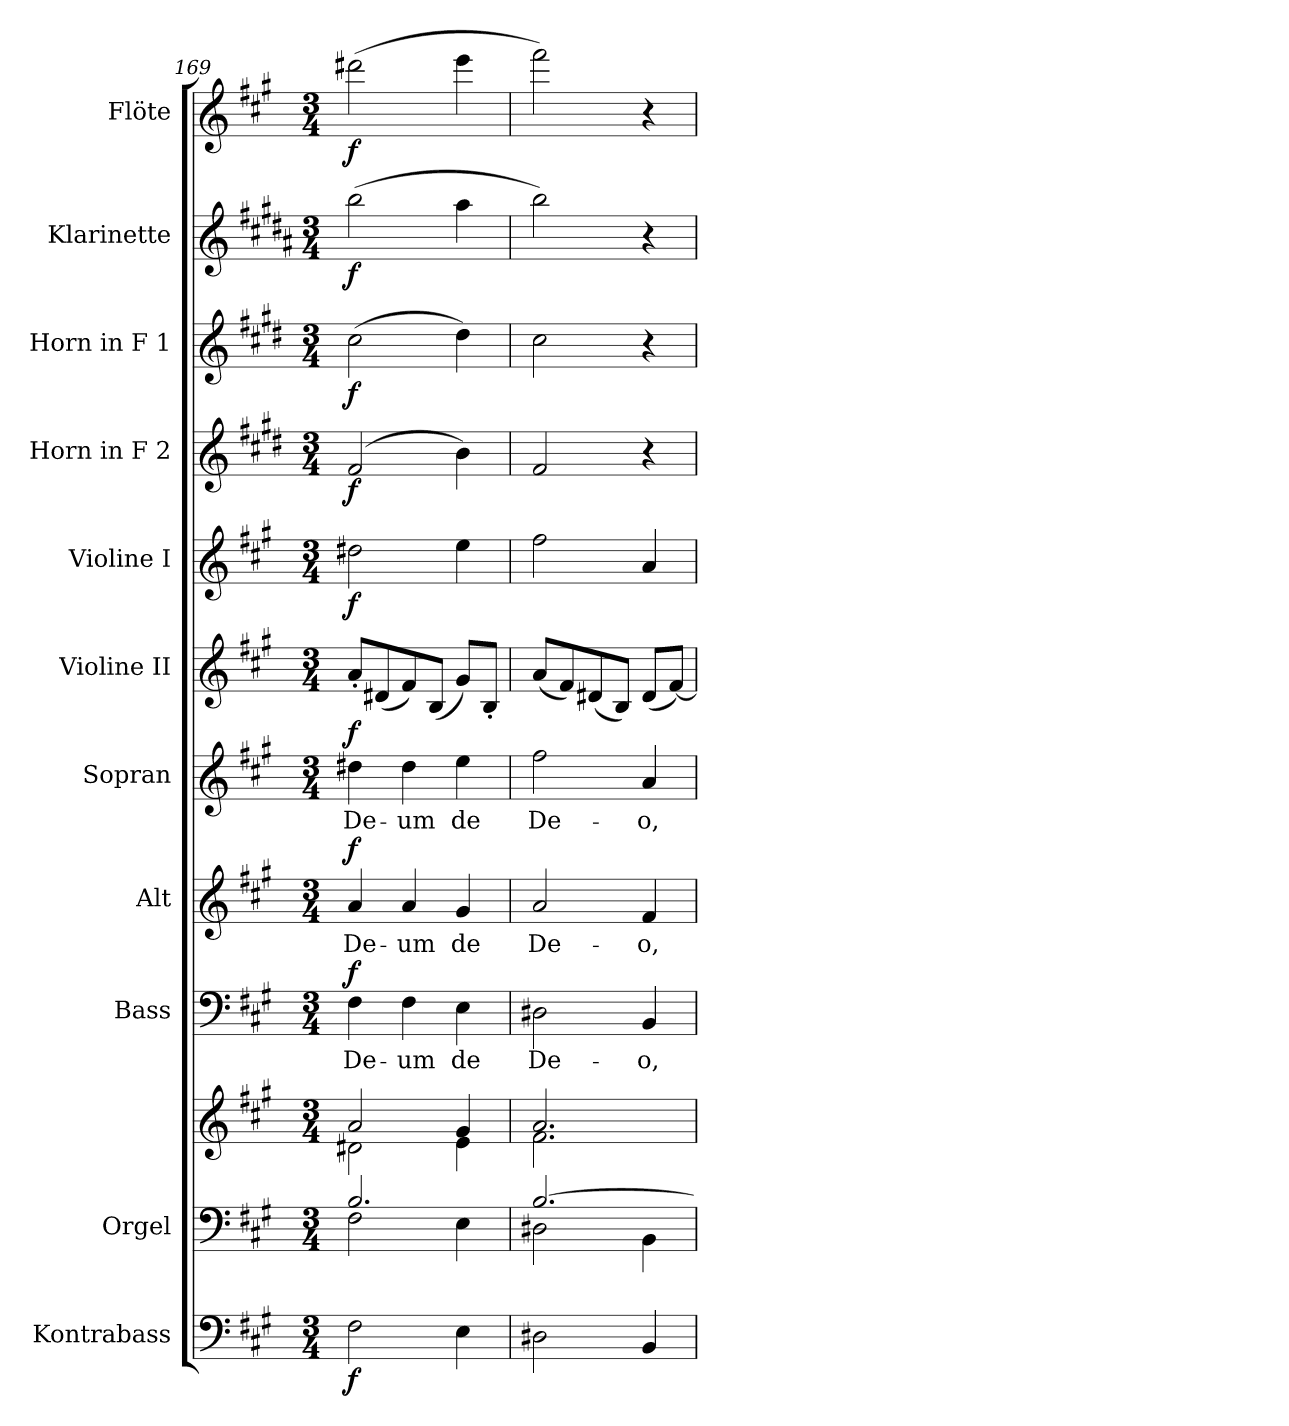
**kern	**dynam	**kern	**kern	**kern	**text	**dynam	**kern	**text	**dynam	**kern	**text	**dynam	**kern	**kern	**dynam	**kern	**dynam	**kern	**dynam	**kern	**dynam	**kern	**dynam
*part11	*part11	*part10	*part10	*part9	*part9	*part9	*part8	*part8	*part8	*part7	*part7	*part7	*part6	*part5	*part5	*part4	*part4	*part3	*part3	*part2	*part2	*part1	*part1
*staff12	*staff12	*staff11	*staff10	*staff9	*staff9	*staff9	*staff8	*staff8	*staff8	*staff7	*staff7	*staff7	*staff6	*staff5	*staff5	*staff4	*staff4	*staff3	*staff3	*staff2	*staff2	*staff1	*staff1
*I"Kontrabass	*	*I"Orgel	*	*I"Bass	*	*	*I"Alt	*	*	*I"Sopran	*	*	*I"Violine II	*I"Violine I	*	*I"Horn in F 2	*	*I"Horn in F 1	*	*I"Klarinette	*	*I"Flöte	*
*I'Kb.	*	*I'Org.	*	*I'B.	*	*	*I'A.	*	*	*I'S.	*	*	*I'Vl. II	*I'Vl. I	*	*	*	*	*	*I'Kl.	*	*I'Fl.	*
!!LO:PB:g=z
*clefF4	*	*clefF4	*clefG2	*clefF4	*	*	*clefG2	*	*	*clefG2	*	*	*clefG2	*clefG2	*	*clefG2	*	*clefG2	*	*clefG2	*	*clefG2	*
*ITrd7c12	*	*	*	*	*	*	*	*	*	*	*	*	*	*	*	*ITrd4c7	*	*ITrd4c7	*	*ITrd1c2	*	*	*
*k[f#c#g#]	*	*k[f#c#g#]	*k[f#c#g#]	*k[f#c#g#]	*	*	*k[f#c#g#]	*	*	*k[f#c#g#]	*	*	*k[f#c#g#]	*k[f#c#g#]	*	*k[f#c#g#]	*	*k[f#c#g#]	*	*k[f#c#g#]	*	*k[f#c#g#]	*
*A:	*	*A:	*A:	*A:	*	*	*A:	*	*	*A:	*	*	*A:	*A:	*	*A:	*	*A:	*	*A:	*	*A:	*
*M3/4	*	*M3/4	*M3/4	*M3/4	*	*	*M3/4	*	*	*M3/4	*	*	*M3/4	*M3/4	*	*M3/4	*	*M3/4	*	*M3/4	*	*M3/4	*
=169	=169	=169	=169	=169	=169	=169	=169	=169	=169	=169	=169	=169	=169	=169	=169	=169	=169	=169	=169	=169	=169	=169	=169
*	*	*^	*^	*	*	*	*	*	*	*	*	*	*	*	*	*	*	*	*	*	*	*	*
!	!LO:DY:b	!	!	!	!	!	!LO:LY:b	!LO:DY:a	!	!LO:LY:b	!LO:DY:a	!	!LO:LY:b	!LO:DY:a	!	!	!LO:DY:b	!	!LO:DY:b	!	!LO:DY:b	!	!LO:DY:b	!	!LO:DY:b
2FF#\	f	2.B/	2F#\	2a/	2d#X\	4F#\	De-	f	4a/	De-	f	4dd#X\	De-	f	8a'</L	2dd#X\	f	(2B/	f	(>2f#\	f	(>2aa\	f	(>2ddd#X\	f
.	.	.	.	.	.	.	.	.	.	.	.	.	.	.	(<8d#X/	.	.	.	.	.	.	.	.	.	.
!	!	!	!	!	!	!	!LO:LY:b	!	!	!LO:LY:b	!	!	!LO:LY:b	!	!	!	!	!	!	!	!	!	!	!	!
.	.	.	.	.	.	4F#\	-um	.	4a/	-um	.	4dd#\	-um	.	8f#/)	.	.	.	.	.	.	.	.	.	.
.	.	.	.	.	.	.	.	.	.	.	.	.	.	.	(<8B/J	.	.	.	.	.	.	.	.	.	.
!	!	!	!	!	!	!	!LO:LY:b	!	!	!LO:LY:b	!	!	!LO:LY:b	!	!	!	!	!	!	!	!	!	!	!	!
4EE\	.	.	4E\	4g#/	4e\	4E\	de	.	4g#/	de	.	4ee\	de	.	8g#/L)	4ee\	.	4e\)	.	4g#\)	.	4gg#\	.	4eee\	.
.	.	.	.	.	.	.	.	.	.	.	.	.	.	.	8B'</J	.	.	.	.	.	.	.	.	.	.
=170	=170	=170	=170	=170	=170	=170	=170	=170	=170	=170	=170	=170	=170	=170	=170	=170	=170	=170	=170	=170	=170	=170	=170	=170	=170
!	!	!	!	!	!	!	!LO:LY:b	!	!	!LO:LY:b	!	!	!LO:LY:b	!	!	!	!	!	!	!	!	!	!	!	!
2DD#X\	.	[>2.B/	2D#X\	2.a/	2.f#\	2D#X\	De-	.	2a/	De-	.	2ff#\	De-	.	(<8a/L	2ff#\	.	2B/	.	2f#\	.	2aa\)	.	2fff#\)	.
.	.	.	.	.	.	.	.	.	.	.	.	.	.	.	8f#/)	.	.	.	.	.	.	.	.	.	.
.	.	.	.	.	.	.	.	.	.	.	.	.	.	.	(<8d#X/	.	.	.	.	.	.	.	.	.	.
.	.	.	.	.	.	.	.	.	.	.	.	.	.	.	8B/J)	.	.	.	.	.	.	.	.	.	.
!	!	!	!	!	!	!	!LO:LY:b	!	!	!LO:LY:b	!	!	!LO:LY:b	!	!	!	!	!	!	!	!	!	!	!	!
4BBB/	.	.	4BB\	.	.	4BB/	-o,	.	4f#/	-o,	.	4a/	-o,	.	(<8d#/L	4a/	.	4r	.	4r	.	4r	.	4r	.
.	.	.	.	.	.	.	.	.	.	.	.	.	.	.	[8f#/J)	.	.	.	.	.	.	.	.	.	.
*	*	*v	*v	*	*	*	*	*	*	*	*	*	*	*	*	*	*	*	*	*	*	*	*	*	*
*	*	*	*v	*v	*	*	*	*	*	*	*	*	*	*	*	*	*	*	*	*	*	*	*	*
=	=	=	=	=	=	=	=	=	=	=	=	=	=	=	=	=	=	=	=	=	=	=	=
*-	*-	*-	*-	*-	*-	*-	*-	*-	*-	*-	*-	*-	*-	*-	*-	*-	*-	*-	*-	*-	*-	*-	*-
